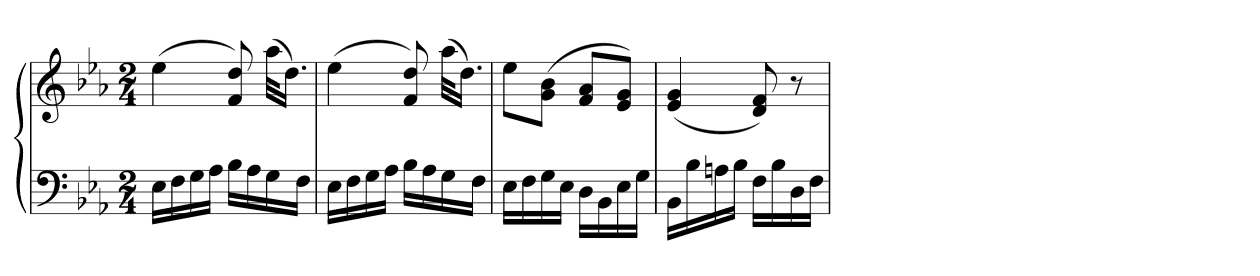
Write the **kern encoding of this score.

**kern	**kern
*part1	*part1
*staff2	*staff1
*clefF4	*clefG2
*k[b-e-a-]	*k[b-e-a-]
*E-:	*E-:
*M2/4	*M2/4
=	=
16E-LL	(4ee-
16F	.
16G	.
16A-JJ	.
16B-LL	8f 8dd)
16A-	.
16G	(32aa-KLL
.	16.ddJJ)
16FJJ	.
=50	=50
16E-LL	(4ee-
16F	.
16G	.
16A-JJ	.
16B-LL	8f 8dd)
16A-	.
16G	(32aa-KLL
.	16.ddJJ)
16FJJ	.
=51	=51
16E-LL	8ee-L
16F	.
16G	(8g 8b-J
16E-JJ	.
16DLL	8f 8a-L
16BB-	.
16E-	8e- 8gJ)
16GJJ	.
=52	=52
16BB-LL	(4e- 4g
16B-	.
16An	.
16B-JJ	.
16FLL	8d 8f)
16B-	.
16D	8r
16FJJ	.
=	=
*-	*-
